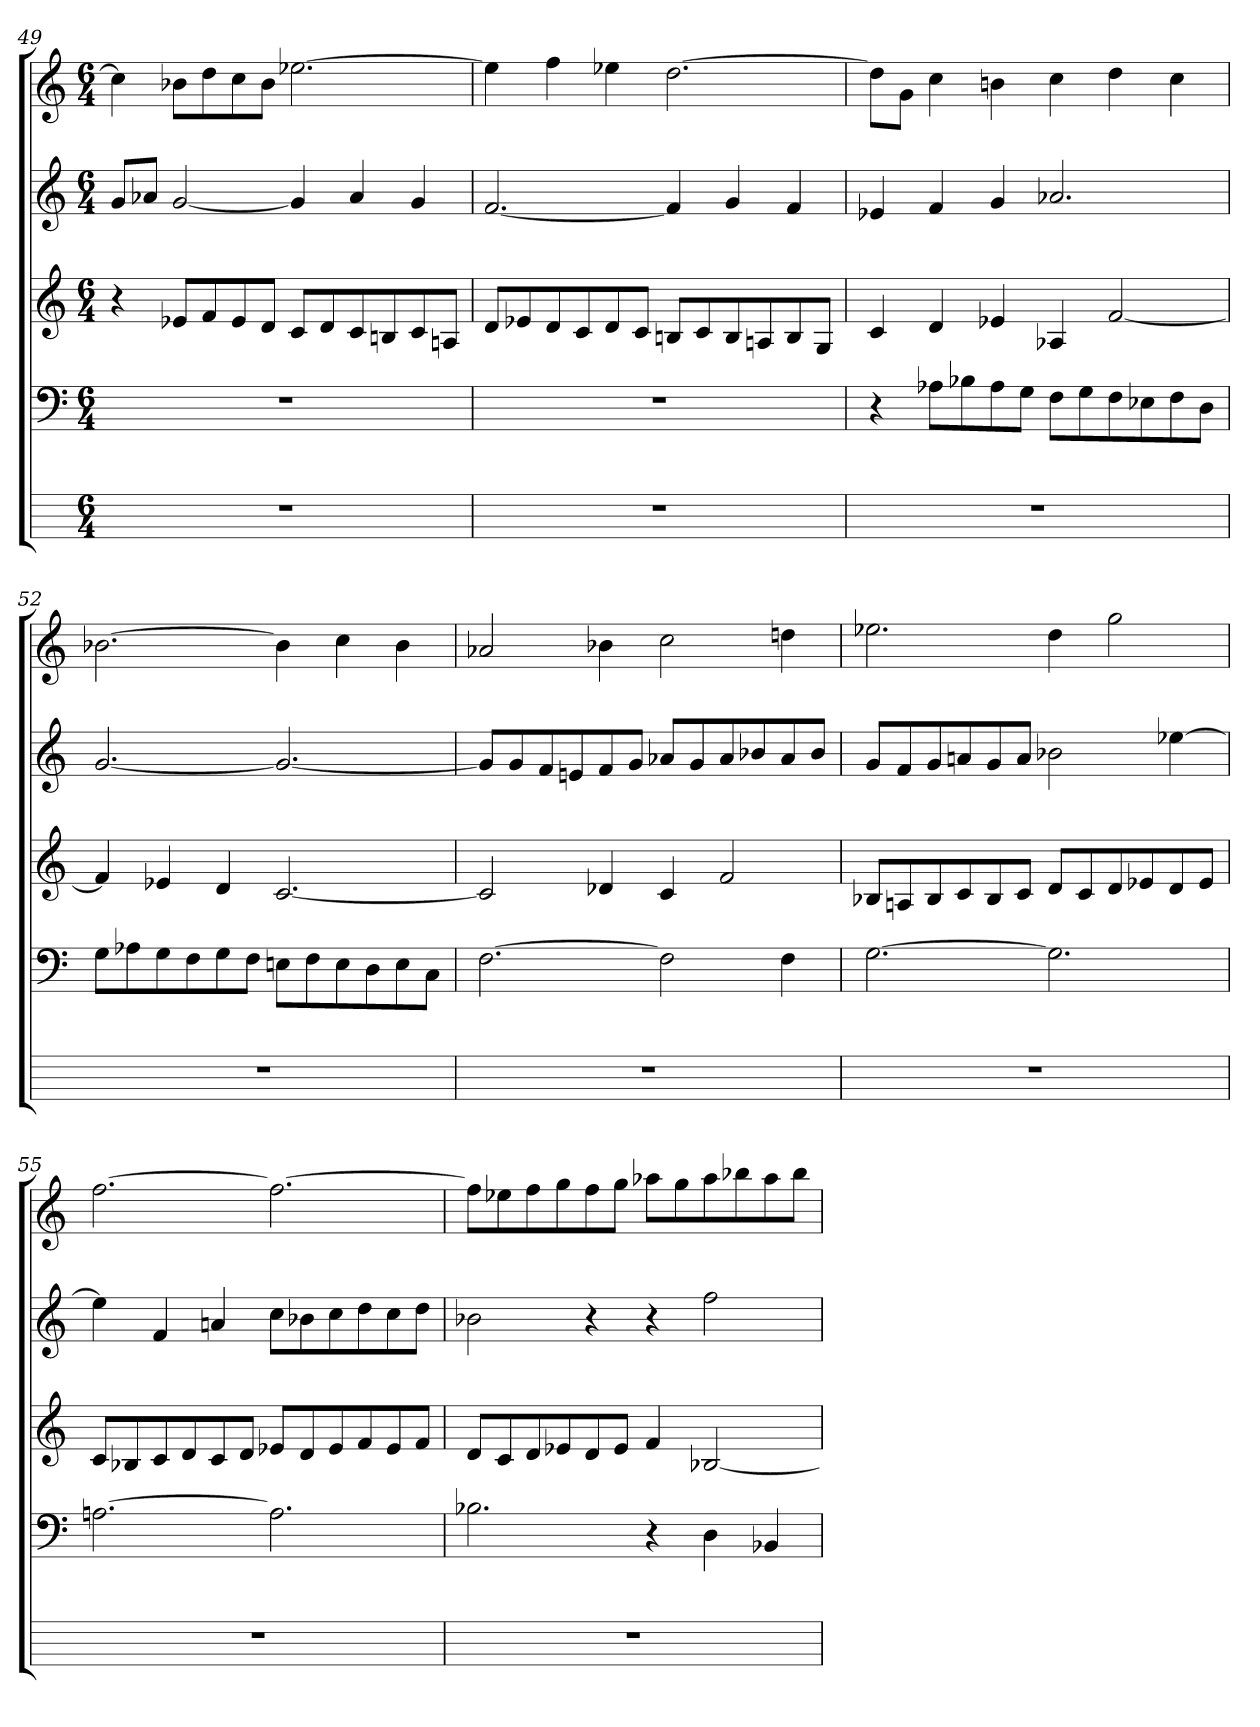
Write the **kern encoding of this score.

**kern	**kern	**kern	**kern	**kern
*part5	*part4	*part3	*part2	*part1
*staff5	*staff4	*staff3	*staff2	*staff1
*M6/4	*M6/4	*M6/4	*M6/4	*M6/4
=49	=49	=49	=49	=49
1.r	1.r	4r	8gL	4cc]
.	.	.	8a-XJ	.
.	.	8e-XL	[2g	8b-XL
.	.	8f	.	8dd
.	.	8e-	.	8cc
.	.	8dJ	.	8b-J
.	.	8cL	4g]	[2.ee-X
.	.	8d	.	.
.	.	8c	4a-	.
.	.	8Bn	.	.
.	.	8c	4g	.
.	.	8AnJ	.	.
=50	=50	=50	=50	=50
1.r	1.r	8dL	[2.f	4ee-]
.	.	8e-X	.	.
.	.	8d	.	4ff
.	.	8c	.	.
.	.	8d	.	4ee-X
.	.	8cJ	.	.
.	.	8BnL	4f]	[2.dd
.	.	8c	.	.
.	.	8B	4g	.
.	.	8An	.	.
.	.	8B	4f	.
.	.	8GJ	.	.
=51	=51	=51	=51	=51
1.r	4r	4c	4e-X	8ddL]
.	.	.	.	8gJ
.	8A-XL	4d	4f	4cc
.	8B-X	.	.	.
.	8A-	4e-X	4g	4bn
.	8GJ	.	.	.
.	8FL	4A-X	2.a-X	4cc
.	8G	.	.	.
.	8F	[2f	.	4dd
.	8E-X	.	.	.
.	8F	.	.	4cc
.	8DJ	.	.	.
=52	=52	=52	=52	=52
1.r	8GL	4f]	[2.g	[2.b-X
.	8A-X	.	.	.
.	8G	4e-X	.	.
.	8F	.	.	.
.	8G	4d	.	.
.	8FJ	.	.	.
.	8EnL	[2.c	2.g_	4b-]
.	8F	.	.	.
.	8E	.	.	4cc
.	8D	.	.	.
.	8E	.	.	4b-
.	8CJ	.	.	.
=53	=53	=53	=53	=53
1.r	[2.F	2c]	8gL]	2a-X
.	.	.	8g	.
.	.	.	8f	.
.	.	.	8en	.
.	.	4d-X	8f	4b-X
.	.	.	8gJ	.
.	2F]	4c	8a-XL	2cc
.	.	.	8g	.
.	.	2f	8a-	.
.	.	.	8b-X	.
.	4F	.	8a-	4ddn
.	.	.	8b-J	.
=54	=54	=54	=54	=54
1.r	[2.G	8B-XL	8gL	2.ee-X
.	.	8An	8f	.
.	.	8B-	8g	.
.	.	8c	8an	.
.	.	8B-	8g	.
.	.	8cJ	8aJ	.
.	2.G]	8dL	2b-X	4dd
.	.	8c	.	.
.	.	8d	.	2gg
.	.	8e-X	.	.
.	.	8d	[4ee-X	.
.	.	8e-J	.	.
=55	=55	=55	=55	=55
1.r	[2.An	8cL	4ee-]	[2.ff
.	.	8B-X	.	.
.	.	8c	4f	.
.	.	8d	.	.
.	.	8c	4an	.
.	.	8dJ	.	.
.	2.A]	8e-XL	8ccL	2.ff_
.	.	8d	8b-X	.
.	.	8e-	8cc	.
.	.	8f	8dd	.
.	.	8e-	8cc	.
.	.	8fJ	8ddJ	.
=56	=56	=56	=56	=56
1.r	2.B-X	8dL	2b-X	8ffL]
.	.	8c	.	8ee-X
.	.	8d	.	8ff
.	.	8e-X	.	8gg
.	.	8d	4r	8ff
.	.	8e-J	.	8ggJ
.	4r	4f	4r	8aa-XL
.	.	.	.	8gg
.	4D	[2B-X	2ff	8aa-
.	.	.	.	8bb-X
.	4BB-X	.	.	8aa-
.	.	.	.	8bb-J
=	=	=	=	=
*-	*-	*-	*-	*-
